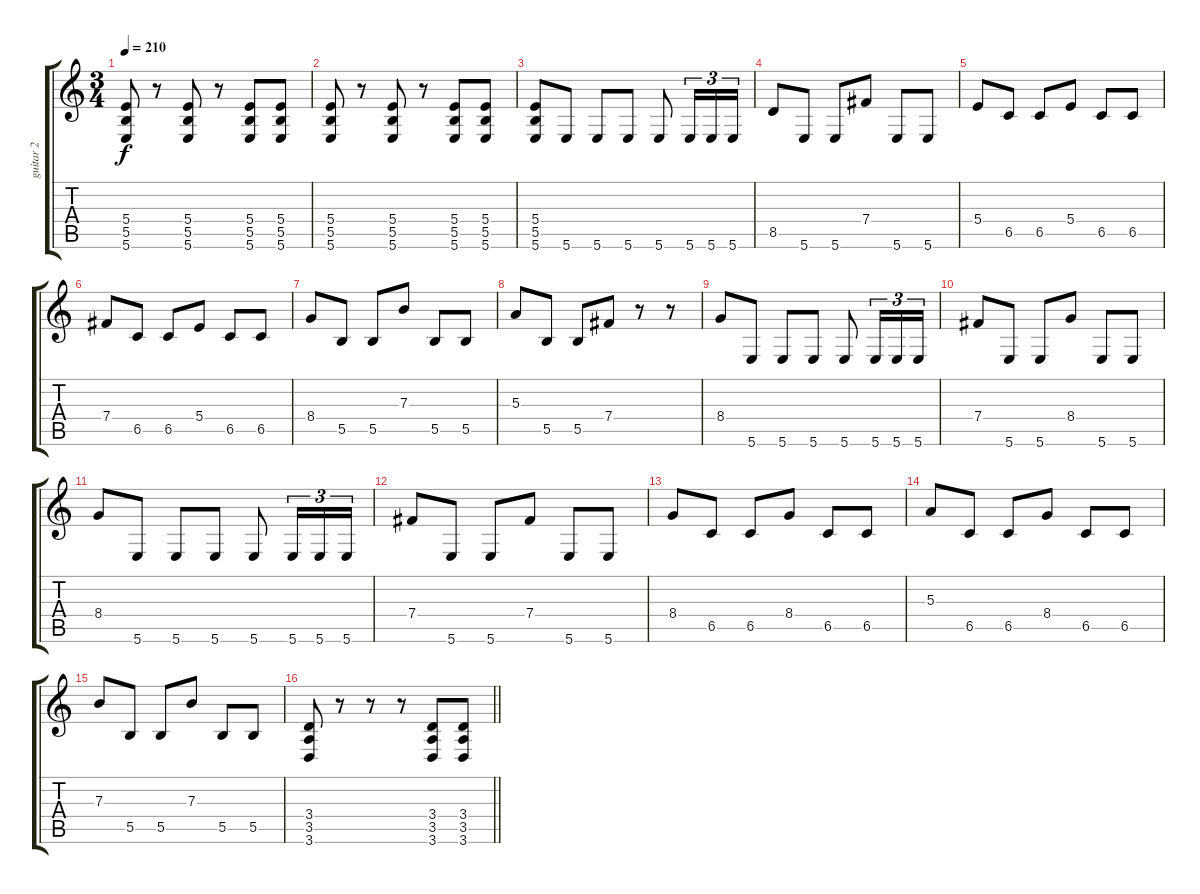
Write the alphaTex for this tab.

\track ("guitar 2" "guitar 2") {instrument distortionguitar}
\staff {score tabs}
\tuning (Db4 Ab3 E3 B2 Gb2 B1) {hide}
\ts (3 4)
\tempo 210
\clef g2
\ks c
(5.4 5.5 5.6).8{dy f} r.8 (5.4 5.5 5.6).8 r.8 (5.4 5.5 5.6).8 (5.4 5.5 5.6).8 |
(5.4 5.5 5.6).8 r.8 (5.4 5.5 5.6).8 r.8 (5.4 5.5 5.6).8 (5.4 5.5 5.6).8 |
(5.4 5.5 5.6).8 5.6.8 5.6.8 5.6.8 5.6.8 5.6.16{tu (3 2)} 5.6.16{tu (3 2)} 5.6.16{tu (3 2)} |
8.5.8 5.6.8 5.6.8 7.4.8 5.6.8 5.6.8 |
5.4.8 6.5.8 6.5.8 5.4.8 6.5.8 6.5.8 |
7.4.8 6.5.8 6.5.8 5.4.8 6.5.8 6.5.8 |
8.4.8 5.5.8 5.5.8 7.3.8 5.5.8 5.5.8 |
5.3.8 5.5.8 5.5.8 7.4.8 r.8 r.8 |
8.4.8 5.6.8 5.6.8 5.6.8 5.6.8 5.6.16{tu (3 2)} 5.6.16{tu (3 2)} 5.6.16{tu (3 2)} |
7.4.8 5.6.8 5.6.8 8.4.8 5.6.8 5.6.8 |
8.4.8 5.6.8 5.6.8 5.6.8 5.6.8 5.6.16{tu (3 2)} 5.6.16{tu (3 2)} 5.6.16{tu (3 2)} |
7.4.8 5.6.8 5.6.8 7.4.8 5.6.8 5.6.8 |
8.4.8 6.5.8 6.5.8 8.4.8 6.5.8 6.5.8 |
5.3.8 6.5.8 6.5.8 8.4.8 6.5.8 6.5.8 |
7.3.8 5.5.8 5.5.8 7.3.8 5.5.8 5.5.8 |
\barLineRight lightlight
(3.4 3.5 3.6).8 r.8 r.8 r.8 (3.4 3.5 3.6).8 (3.4 3.5 3.6).8
